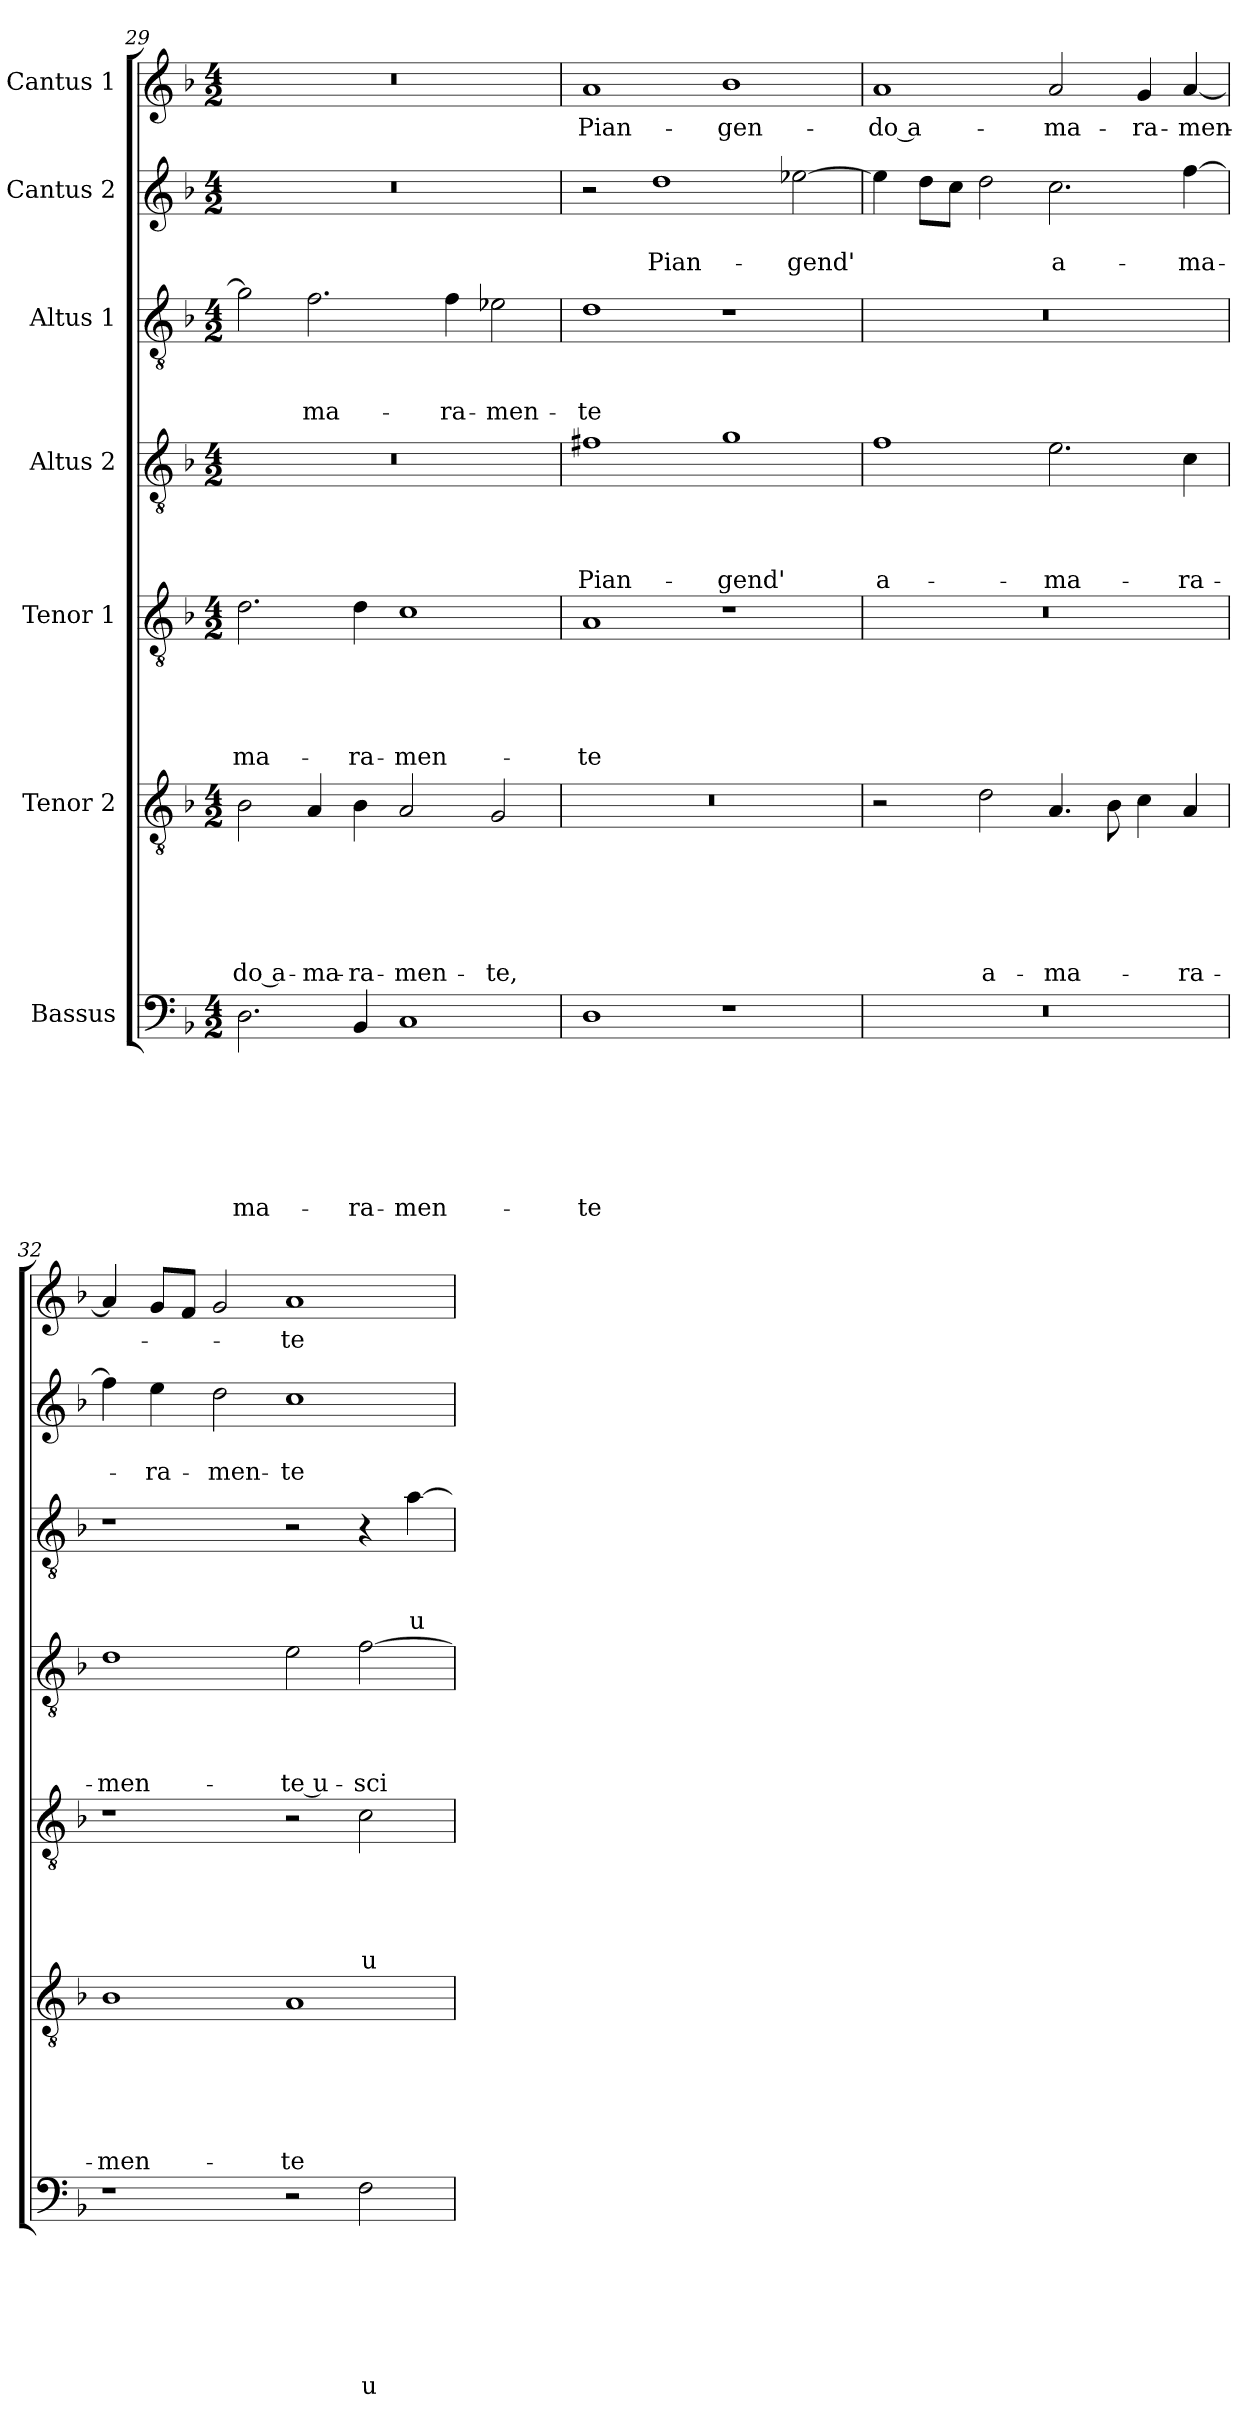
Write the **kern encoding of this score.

**kern	**text	**text	**text	**text	**text	**text	**text	**kern	**text	**text	**text	**text	**text	**text	**kern	**text	**text	**text	**text	**text	**kern	**text	**text	**text	**text	**kern	**text	**text	**text	**kern	**text	**text	**kern	**text
*part7	*part7	*part7	*part7	*part7	*part7	*part7	*part7	*part6	*part6	*part6	*part6	*part6	*part6	*part6	*part5	*part5	*part5	*part5	*part5	*part5	*part4	*part4	*part4	*part4	*part4	*part3	*part3	*part3	*part3	*part2	*part2	*part2	*part1	*part1
*staff7	*staff7	*staff7	*staff7	*staff7	*staff7	*staff7	*staff7	*staff6	*staff6	*staff6	*staff6	*staff6	*staff6	*staff6	*staff5	*staff5	*staff5	*staff5	*staff5	*staff5	*staff4	*staff4	*staff4	*staff4	*staff4	*staff3	*staff3	*staff3	*staff3	*staff2	*staff2	*staff2	*staff1	*staff1
*I"Bassus	*	*	*	*	*	*	*	*I"Tenor 2	*	*	*	*	*	*	*I"Tenor 1	*	*	*	*	*	*I"Altus 2	*	*	*	*	*I"Altus 1	*	*	*	*I"Cantus 2	*	*	*I"Cantus 1	*
!!LO:LB:g=z
*clefF4	*	*	*	*	*	*	*	*clefGv2	*	*	*	*	*	*	*clefGv2	*	*	*	*	*	*clefGv2	*	*	*	*	*clefGv2	*	*	*	*clefG2	*	*	*clefG2	*
*k[b-]	*	*	*	*	*	*	*	*k[b-]	*	*	*	*	*	*	*k[b-]	*	*	*	*	*	*k[b-]	*	*	*	*	*k[b-]	*	*	*	*k[b-]	*	*	*k[b-]	*
*d:	*	*	*	*	*	*	*	*d:	*	*	*	*	*	*	*d:	*	*	*	*	*	*d:	*	*	*	*	*d:	*	*	*	*d:	*	*	*d:	*
*M4/2	*	*	*	*	*	*	*	*M4/2	*	*	*	*	*	*	*M4/2	*	*	*	*	*	*M4/2	*	*	*	*	*M4/2	*	*	*	*M4/2	*	*	*M4/2	*
=29	=29	=29	=29	=29	=29	=29	=29	=29	=29	=29	=29	=29	=29	=29	=29	=29	=29	=29	=29	=29	=29	=29	=29	=29	=29	=29	=29	=29	=29	=29	=29	=29	=29	=29
!	!	!	!	!	!	!	!LO:LY:b	!	!	!	!	!	!	!LO:LY:b	!	!	!	!	!	!LO:LY:b	!	!	!	!	!	!	!	!	!	!	!	!	!	!
2.D\	.	.	.	.	.	.	-ma-	2B-\	.	.	.	.	.	-do a-	2.d\	.	.	.	.	-ma-	0r	.	.	.	.	2g\]	.	.	.	0r	.	.	0r	.
!	!	!	!	!	!	!	!	!	!	!	!	!	!	!LO:LY:b	!	!	!	!	!	!	!	!	!	!	!	!	!	!	!LO:LY:b	!	!	!	!	!
.	.	.	.	.	.	.	.	4A/	.	.	.	.	.	-ma-	.	.	.	.	.	.	.	.	.	.	.	2.f\	.	.	-ma-	.	.	.	.	.
!	!	!	!	!	!	!	!LO:LY:b	!	!	!	!	!	!	!LO:LY:b	!	!	!	!	!	!LO:LY:b	!	!	!	!	!	!	!	!	!	!	!	!	!	!
4BB-/	.	.	.	.	.	.	-ra-	4B-\	.	.	.	.	.	-ra-	4d\	.	.	.	.	-ra-	.	.	.	.	.	.	.	.	.	.	.	.	.	.
!	!	!	!	!	!	!	!LO:LY:b	!	!	!	!	!	!	!LO:LY:b	!	!	!	!	!	!LO:LY:b	!	!	!	!	!	!	!	!	!	!	!	!	!	!
1C	.	.	.	.	.	.	-men-	2A/	.	.	.	.	.	-men-	1c	.	.	.	.	-men-	.	.	.	.	.	.	.	.	.	.	.	.	.	.
!	!	!	!	!	!	!	!	!	!	!	!	!	!	!	!	!	!	!	!	!	!	!	!	!	!	!	!	!	!LO:LY:b	!	!	!	!	!
.	.	.	.	.	.	.	.	.	.	.	.	.	.	.	.	.	.	.	.	.	.	.	.	.	.	4f\	.	.	-ra-	.	.	.	.	.
!	!	!	!	!	!	!	!	!	!	!	!	!	!	!LO:LY:b	!	!	!	!	!	!	!	!	!	!	!	!	!	!	!LO:LY:b	!	!	!	!	!
.	.	.	.	.	.	.	.	2G/	.	.	.	.	.	-te,	.	.	.	.	.	.	.	.	.	.	.	2e-X\	.	.	-men-	.	.	.	.	.
=30	=30	=30	=30	=30	=30	=30	=30	=30	=30	=30	=30	=30	=30	=30	=30	=30	=30	=30	=30	=30	=30	=30	=30	=30	=30	=30	=30	=30	=30	=30	=30	=30	=30	=30
!	!	!	!	!	!	!	!LO:LY:b	!	!	!	!	!	!	!	!	!	!	!	!	!LO:LY:b	!	!	!	!	!LO:LY:b	!	!	!	!LO:LY:b	!	!	!	!	!LO:LY:b
1D	.	.	.	.	.	.	-te	0r	.	.	.	.	.	.	1A	.	.	.	.	-te	1f#X	.	.	.	Pian-	1d	.	.	-te	2r	.	.	1a	Pian-
!	!	!	!	!	!	!	!	!	!	!	!	!	!	!	!	!	!	!	!	!	!	!	!	!	!	!	!	!	!	!	!	!LO:LY:b	!	!
.	.	.	.	.	.	.	.	.	.	.	.	.	.	.	.	.	.	.	.	.	.	.	.	.	.	.	.	.	.	1dd	.	Pian-	.	.
!	!	!	!	!	!	!	!	!	!	!	!	!	!	!	!	!	!	!	!	!	!	!	!	!	!LO:LY:b	!	!	!	!	!	!	!	!	!LO:LY:b
1r	.	.	.	.	.	.	.	.	.	.	.	.	.	.	1r	.	.	.	.	.	1g	.	.	.	-gend'	1r	.	.	.	.	.	.	1b-	-gen-
!	!	!	!	!	!	!	!	!	!	!	!	!	!	!	!	!	!	!	!	!	!	!	!	!	!	!	!	!	!	!	!	!LO:LY:b	!	!
.	.	.	.	.	.	.	.	.	.	.	.	.	.	.	.	.	.	.	.	.	.	.	.	.	.	.	.	.	.	[2ee-X\	.	-gend'	.	.
=31	=31	=31	=31	=31	=31	=31	=31	=31	=31	=31	=31	=31	=31	=31	=31	=31	=31	=31	=31	=31	=31	=31	=31	=31	=31	=31	=31	=31	=31	=31	=31	=31	=31	=31
!	!	!	!	!	!	!	!	!	!	!	!	!	!	!	!	!	!	!	!	!	!	!	!	!	!LO:LY:b	!	!	!	!	!	!	!	!	!LO:LY:b
0r	.	.	.	.	.	.	.	2r	.	.	.	.	.	.	0r	.	.	.	.	.	1f	.	.	.	a-	0r	.	.	.	4ee-\]	.	.	1a	-do a-
.	.	.	.	.	.	.	.	.	.	.	.	.	.	.	.	.	.	.	.	.	.	.	.	.	.	.	.	.	.	8dd\L	.	.	.	.
.	.	.	.	.	.	.	.	.	.	.	.	.	.	.	.	.	.	.	.	.	.	.	.	.	.	.	.	.	.	8cc\J	.	.	.	.
!	!	!	!	!	!	!	!	!	!	!	!	!	!	!LO:LY:b	!	!	!	!	!	!	!	!	!	!	!	!	!	!	!	!	!	!	!	!
.	.	.	.	.	.	.	.	2d\	.	.	.	.	.	a-	.	.	.	.	.	.	.	.	.	.	.	.	.	.	.	2dd\	.	.	.	.
!	!	!	!	!	!	!	!	!	!	!	!	!	!	!LO:LY:b	!	!	!	!	!	!	!	!	!	!	!LO:LY:b	!	!	!	!	!	!	!LO:LY:b	!	!LO:LY:b
.	.	.	.	.	.	.	.	4.A/	.	.	.	.	.	-ma-	.	.	.	.	.	.	2.e\	.	.	.	-ma-	.	.	.	.	2.cc\	.	a-	2a/	-ma-
.	.	.	.	.	.	.	.	8B-\	.	.	.	.	.	.	.	.	.	.	.	.	.	.	.	.	.	.	.	.	.	.	.	.	.	.
!	!	!	!	!	!	!	!	!	!	!	!	!	!	!	!	!	!	!	!	!	!	!	!	!	!	!	!	!	!	!	!	!	!	!LO:LY:b
.	.	.	.	.	.	.	.	4c\	.	.	.	.	.	.	.	.	.	.	.	.	.	.	.	.	.	.	.	.	.	.	.	.	4g/	-ra-
!	!	!	!	!	!	!	!	!	!	!	!	!	!	!LO:LY:b	!	!	!	!	!	!	!	!	!	!	!LO:LY:b	!	!	!	!	!	!	!LO:LY:b	!	!LO:LY:b
.	.	.	.	.	.	.	.	4A/	.	.	.	.	.	-ra-	.	.	.	.	.	.	4c\	.	.	.	-ra-	.	.	.	.	[4ff\	.	-ma-	[4a/	-men-
=32	=32	=32	=32	=32	=32	=32	=32	=32	=32	=32	=32	=32	=32	=32	=32	=32	=32	=32	=32	=32	=32	=32	=32	=32	=32	=32	=32	=32	=32	=32	=32	=32	=32	=32
!	!	!	!	!	!	!	!	!	!	!	!	!	!	!LO:LY:b	!	!	!	!	!	!	!	!	!	!	!LO:LY:b	!	!	!	!	!	!	!	!	!
1r	.	.	.	.	.	.	.	1B-	.	.	.	.	.	-men-	1r	.	.	.	.	.	1d	.	.	.	-men-	1r	.	.	.	4ff\]	.	.	4a/]	.
!	!	!	!	!	!	!	!	!	!	!	!	!	!	!	!	!	!	!	!	!	!	!	!	!	!	!	!	!	!	!	!	!LO:LY:b	!	!
.	.	.	.	.	.	.	.	.	.	.	.	.	.	.	.	.	.	.	.	.	.	.	.	.	.	.	.	.	.	4ee\	.	-ra-	8g/L	.
.	.	.	.	.	.	.	.	.	.	.	.	.	.	.	.	.	.	.	.	.	.	.	.	.	.	.	.	.	.	.	.	.	8f/J	.
!	!	!	!	!	!	!	!	!	!	!	!	!	!	!	!	!	!	!	!	!	!	!	!	!	!	!	!	!	!	!	!	!LO:LY:b	!	!
.	.	.	.	.	.	.	.	.	.	.	.	.	.	.	.	.	.	.	.	.	.	.	.	.	.	.	.	.	.	2dd\	.	-men-	2g/	.
!	!	!	!	!	!	!	!	!	!	!	!	!	!	!LO:LY:b	!	!	!	!	!	!	!	!	!	!	!LO:LY:b	!	!	!	!	!	!	!LO:LY:b	!	!LO:LY:b
2r	.	.	.	.	.	.	.	1A	.	.	.	.	.	-te	2r	.	.	.	.	.	2e\	.	.	.	-te u-	2r	.	.	.	1cc	.	-te	1a	-te
!	!	!	!	!	!	!	!LO:LY:b	!	!	!	!	!	!	!	!	!	!	!	!	!LO:LY:b	!	!	!	!	!LO:LY:b	!	!	!	!	!	!	!	!	!
2F\	.	.	.	.	.	.	u-	.	.	.	.	.	.	.	2c\	.	.	.	.	u-	[2f\	.	.	.	-sci	4r	.	.	.	.	.	.	.	.
!	!	!	!	!	!	!	!	!	!	!	!	!	!	!	!	!	!	!	!	!	!	!	!	!	!	!	!	!	!LO:LY:b	!	!	!	!	!
.	.	.	.	.	.	.	.	.	.	.	.	.	.	.	.	.	.	.	.	.	.	.	.	.	.	[4a\	.	.	u-	.	.	.	.	.
=	=	=	=	=	=	=	=	=	=	=	=	=	=	=	=	=	=	=	=	=	=	=	=	=	=	=	=	=	=	=	=	=	=	=
*-	*-	*-	*-	*-	*-	*-	*-	*-	*-	*-	*-	*-	*-	*-	*-	*-	*-	*-	*-	*-	*-	*-	*-	*-	*-	*-	*-	*-	*-	*-	*-	*-	*-	*-
